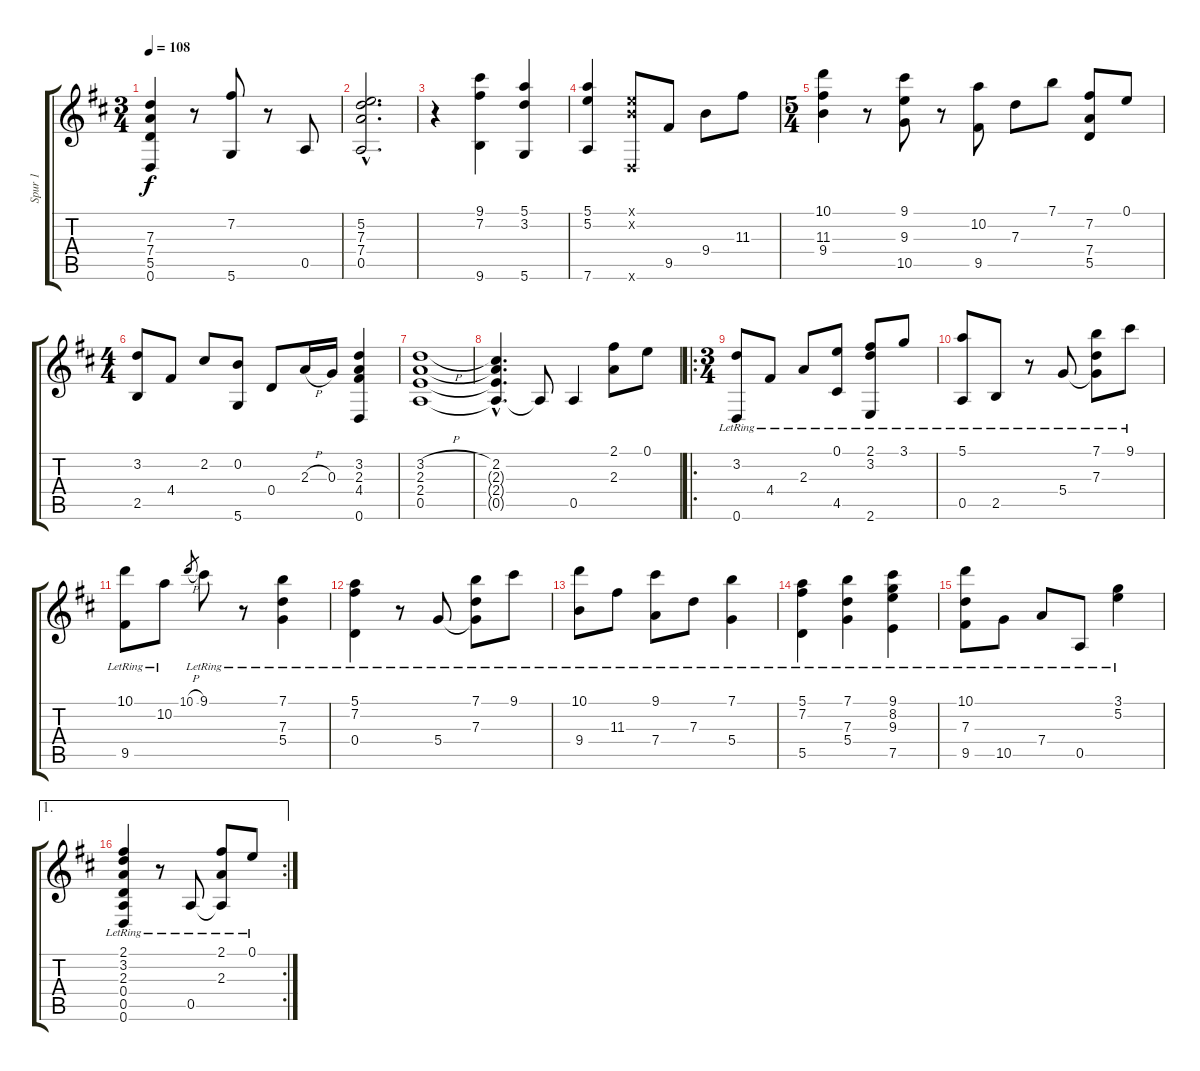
\track ("Spur 1" "Spur 1") {instrument acousticguitarnylon}
\staff {score tabs}
\tuning (E4 B3 G3 D3 A2 D2) {hide}
\ts (3 4)
\tempo 108
\clef g2
\ks d
(7.3 7.4 5.5 0.6).4{dy f instrument acousticguitarnylon} r.8 (7.2 5.6).8 r.8 0.5.8 |
(5.2 7.3{hac} 7.4{hac} 0.5{hac}).2{d} |
r.4 (9.1 7.2 9.6).4 (5.1 3.2 5.6).4 |
(5.1 5.2 7.6).4 (0.1{x} 0.2{x} 0.6{x}).8 9.5.8 9.4.8 11.3.8 |
\ts (5 4)
(10.1 11.3 9.4).4 r.8 (9.1 9.3 10.5).8 r.8 (10.2 9.5).8 7.3.8 7.1.8 (7.2 7.4 5.5).8 0.1.8 |
\ts (4 4)
(3.2 2.5).8 4.4.8 2.2.8 (0.2 5.6).8 0.4.8 2.3{h}.16 0.3.16 (3.2 2.3 4.4 0.6).4 |
(3.2{h} 2.3 2.4 0.5).1 |
(2.2{hac} 2.3{hac t} 2.4{hac t} 0.5{hac t}).4{d} 0.5{t}.8 0.5.4 (2.1 2.3).8 0.1.8 |
\ro
\ts (3 4)
(3.2{lr} 0.6{lr}).8 4.4{lr}.8 2.3{lr}.8 (0.1{lr} 4.5{lr}).8 (2.1{lr} 3.2{lr} 2.6{lr}).8 3.1{lr}.8 |
(5.1{lr} 0.5{lr}).8 2.5{lr}.8 r.8 5.4{lr}.8 (7.1{lr} 7.3{lr} 5.4{t}).8 9.1{lr}.8 |
(10.1{lr} 9.5{lr}).8 10.2{lr}.8 10.1{h}.8{gr} 9.1{lr}.8 r.8 (7.1{lr} 7.3{lr} 5.4{lr}).4 |
(5.1{lr} 7.2{lr} 0.4{lr}).4 r.8 5.4{lr}.8 (7.1{lr} 7.3{lr} 5.4{t}).8 9.1{lr}.8 |
(10.1{lr} 9.4{lr}).8 11.3{lr}.8 (9.1{lr} 7.4{lr}).8 7.3{lr}.8 (7.1{lr} 5.4{lr}).4 |
(5.1{lr} 7.2{lr} 5.5{lr}).4 (7.1{lr} 7.3{lr} 5.4{lr}).4 (9.1{lr} 8.2{lr} 9.3{lr} 7.5{lr}).4 |
(10.1{lr} 7.3{lr} 9.5{lr}).8 10.5{lr}.8 7.4{lr}.8 0.5{lr}.8 (3.1{lr} 5.2{lr}).4 |
\ae 1
\rc 2
(2.1{lr} 3.2{lr} 2.3{lr} 0.4{lr} 0.5{lr} 0.6{lr}).4 r.8 0.5{lr}.8 (2.1{lr} 2.3{lr} 0.5{t}).8 0.1{lr}.8
